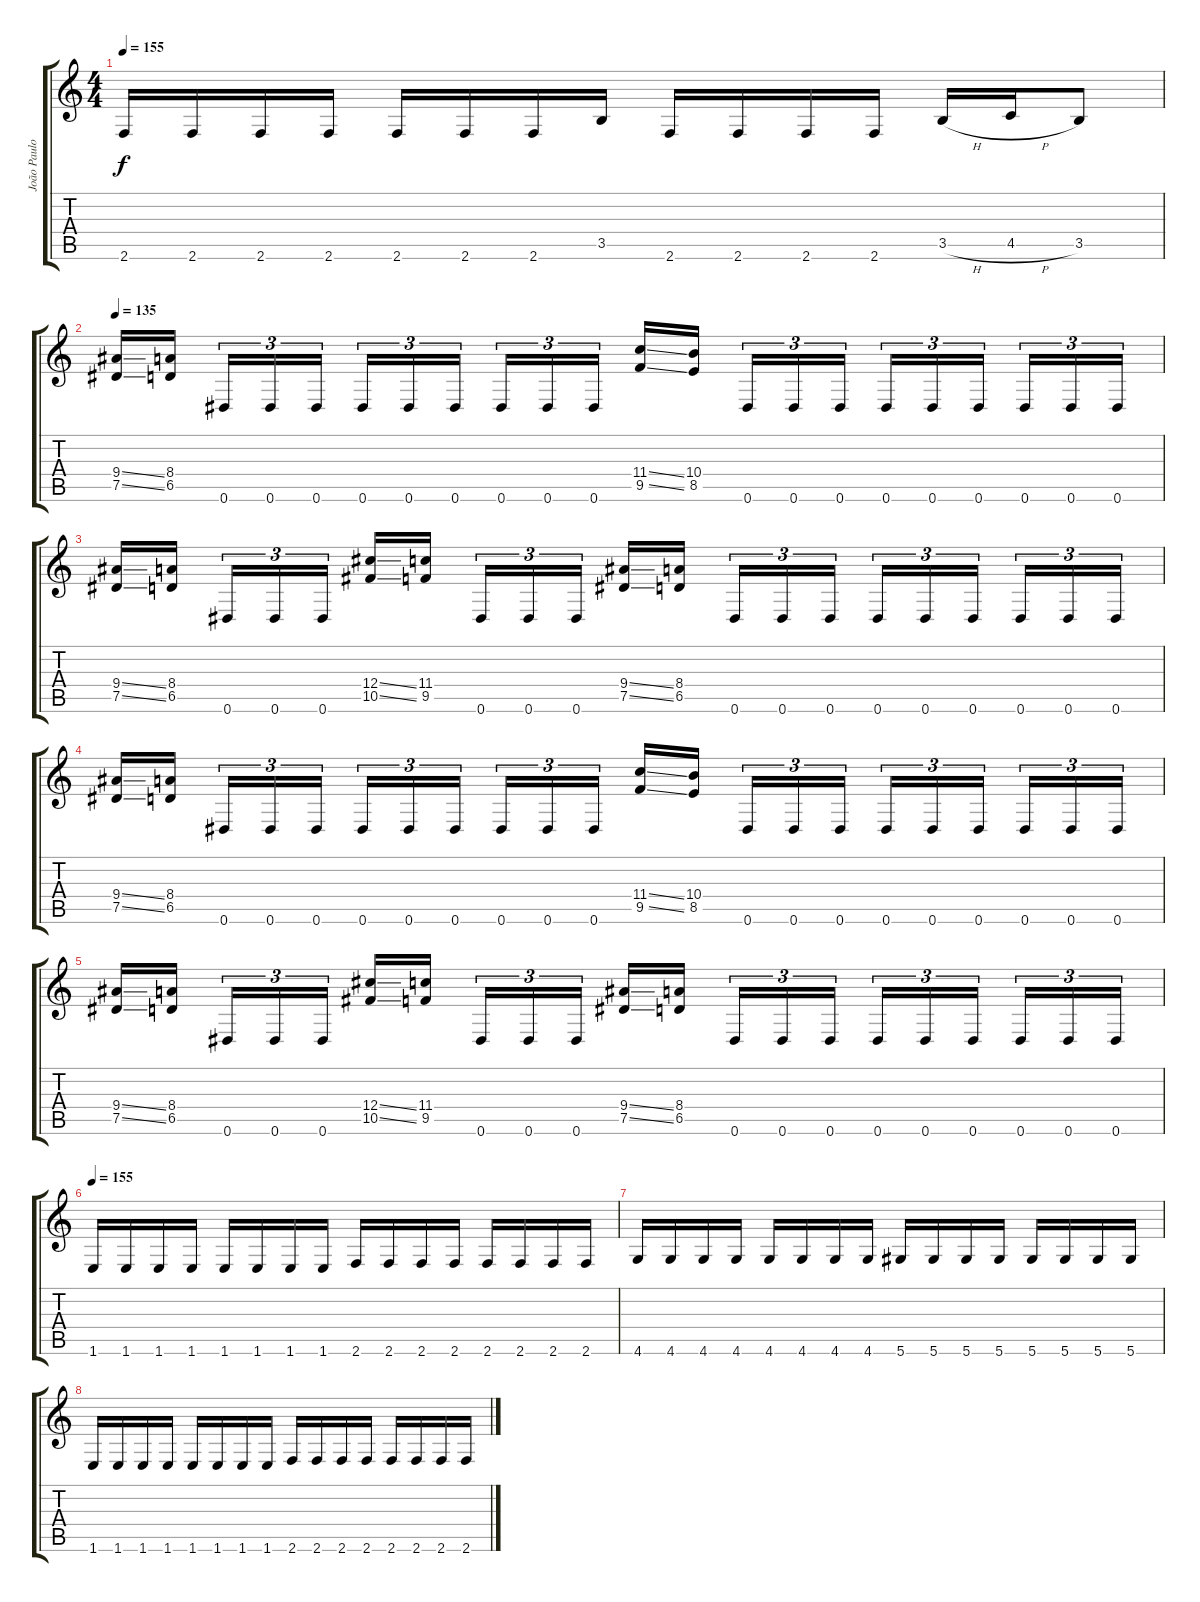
\track ("João Paulo" "João Paulo") {instrument overdrivenguitar}
\staff {score tabs}
\tuning (Eb4 Bb3 Gb3 Db3 Ab2 Eb2) {hide}
\ts (4 4)
\tempo 155
\clef g2
\ks c
2.6.16{dy f} 2.6.16 2.6.16 2.6.16 2.6.16 2.6.16 2.6.16 3.5.16 2.6.16 2.6.16 2.6.16 2.6.16 3.5{h}.16 4.5{h}.16 3.5.8 |
\tempo 135
(9.4{ss} 7.5{ss}).16 (8.4 6.5).16{beam splitsecondary} 0.6.16{tu (3 2)} 0.6.16{tu (3 2)} 0.6.16{tu (3 2)} 0.6.16{tu (3 2)} 0.6.16{tu (3 2)} 0.6.16{tu (3 2) beam splitsecondary} 0.6.16{tu (3 2)} 0.6.16{tu (3 2)} 0.6.16{tu (3 2)} (11.4{ss} 9.5{ss}).16 (10.4 8.5).16{beam splitsecondary} 0.6.16{tu (3 2)} 0.6.16{tu (3 2)} 0.6.16{tu (3 2)} 0.6.16{tu (3 2)} 0.6.16{tu (3 2)} 0.6.16{tu (3 2) beam splitsecondary} 0.6.16{tu (3 2)} 0.6.16{tu (3 2)} 0.6.16{tu (3 2)} |
(9.4{ss} 7.5{ss}).16 (8.4 6.5).16{beam splitsecondary} 0.6.16{tu (3 2)} 0.6.16{tu (3 2)} 0.6.16{tu (3 2)} (12.4{ss} 10.5{ss}).16 (11.4 9.5).16{beam splitsecondary} 0.6.16{tu (3 2)} 0.6.16{tu (3 2)} 0.6.16{tu (3 2)} (9.4{ss} 7.5{ss}).16 (8.4 6.5).16{beam splitsecondary} 0.6.16{tu (3 2)} 0.6.16{tu (3 2)} 0.6.16{tu (3 2)} 0.6.16{tu (3 2)} 0.6.16{tu (3 2)} 0.6.16{tu (3 2) beam splitsecondary} 0.6.16{tu (3 2)} 0.6.16{tu (3 2)} 0.6.16{tu (3 2)} |
(9.4{ss} 7.5{ss}).16 (8.4 6.5).16{beam splitsecondary} 0.6.16{tu (3 2)} 0.6.16{tu (3 2)} 0.6.16{tu (3 2)} 0.6.16{tu (3 2)} 0.6.16{tu (3 2)} 0.6.16{tu (3 2) beam splitsecondary} 0.6.16{tu (3 2)} 0.6.16{tu (3 2)} 0.6.16{tu (3 2)} (11.4{ss} 9.5{ss}).16 (10.4 8.5).16{beam splitsecondary} 0.6.16{tu (3 2)} 0.6.16{tu (3 2)} 0.6.16{tu (3 2)} 0.6.16{tu (3 2)} 0.6.16{tu (3 2)} 0.6.16{tu (3 2) beam splitsecondary} 0.6.16{tu (3 2)} 0.6.16{tu (3 2)} 0.6.16{tu (3 2)} |
(9.4{ss} 7.5{ss}).16 (8.4 6.5).16{beam splitsecondary} 0.6.16{tu (3 2)} 0.6.16{tu (3 2)} 0.6.16{tu (3 2)} (12.4{ss} 10.5{ss}).16 (11.4 9.5).16{beam splitsecondary} 0.6.16{tu (3 2)} 0.6.16{tu (3 2)} 0.6.16{tu (3 2)} (9.4{ss} 7.5{ss}).16 (8.4 6.5).16{beam splitsecondary} 0.6.16{tu (3 2)} 0.6.16{tu (3 2)} 0.6.16{tu (3 2)} 0.6.16{tu (3 2)} 0.6.16{tu (3 2)} 0.6.16{tu (3 2) beam splitsecondary} 0.6.16{tu (3 2)} 0.6.16{tu (3 2)} 0.6.16{tu (3 2)} |
\tempo 155
1.6.16 1.6.16 1.6.16 1.6.16 1.6.16 1.6.16 1.6.16 1.6.16 2.6.16 2.6.16 2.6.16 2.6.16 2.6.16 2.6.16 2.6.16 2.6.16 |
4.6.16 4.6.16 4.6.16 4.6.16 4.6.16 4.6.16 4.6.16 4.6.16 5.6.16 5.6.16 5.6.16 5.6.16 5.6.16 5.6.16 5.6.16 5.6.16 |
1.6.16 1.6.16 1.6.16 1.6.16 1.6.16 1.6.16 1.6.16 1.6.16 2.6.16 2.6.16 2.6.16 2.6.16 2.6.16 2.6.16 2.6.16 2.6.16
